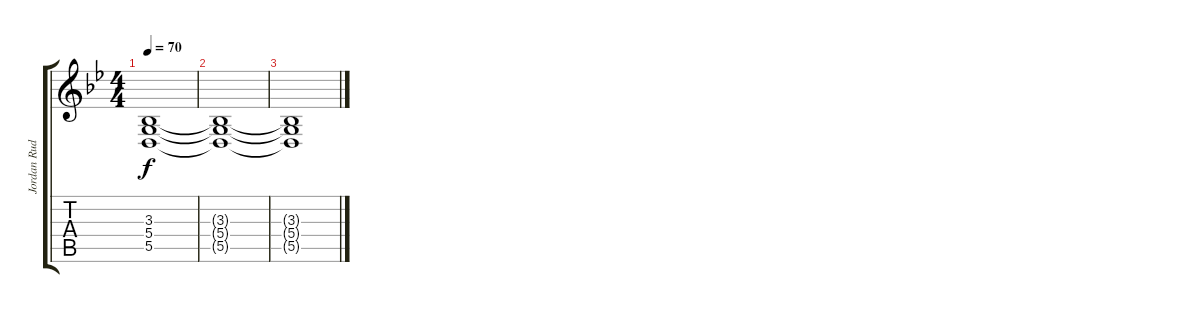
\track ("Jordan Rudess Piano" "Jordan Rud") {instrument acousticgrandpiano}
\staff {score tabs}
\tuning (E4 B3 G3 D3 A2 E2) {hide}
\ts (4 4)
\tempo 70
\clef g2
\ks bb
(3.3{t} 5.4{t} 5.5{t}).1{dy f} |
(3.3{t} 5.4{t} 5.5{t}).1 |
(3.3{t} 5.4{t} 5.5{t}).1
